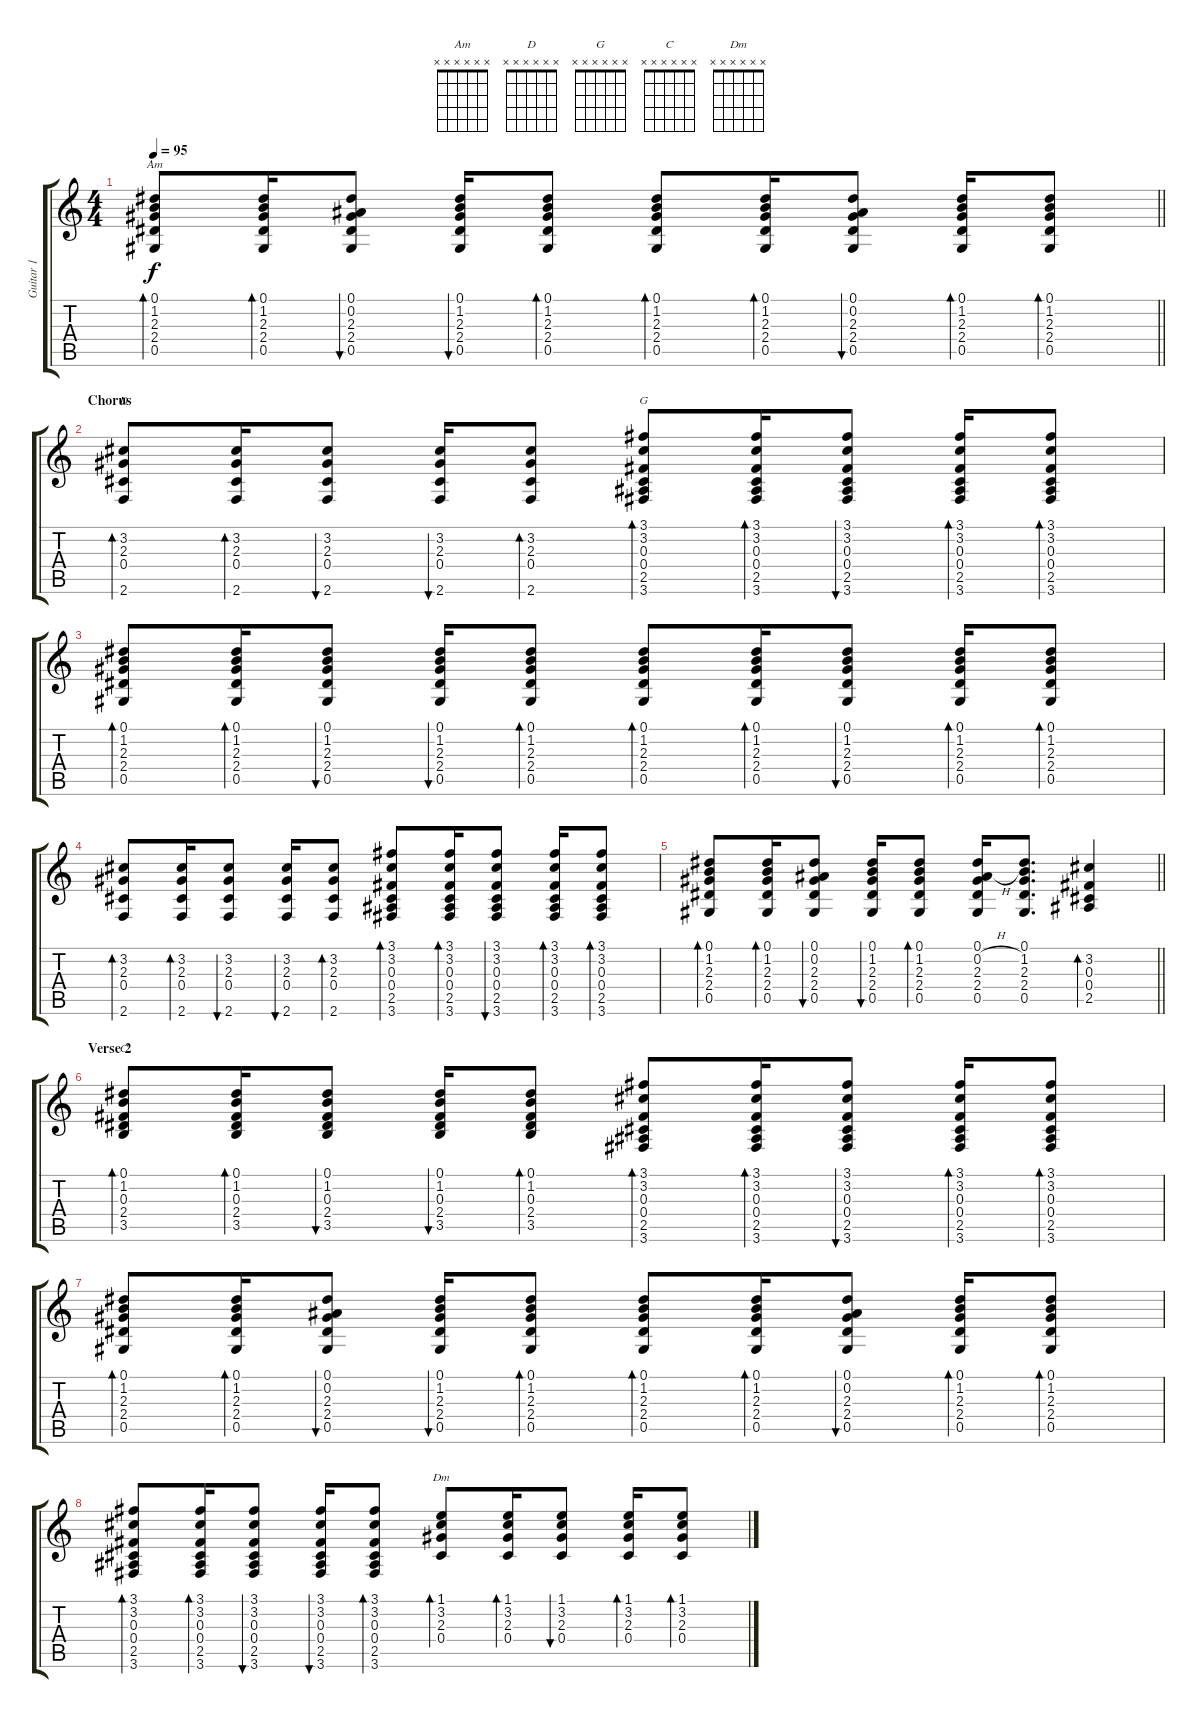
\track ("Guitar 1" "Guitar 1") {instrument acousticguitarsteel}
\staff {score tabs}
\tuning (Eb4 Bb3 Gb3 Db3 Ab2 Eb2) {hide}
\chord ("Am" x x x x x x)
\chord ("D" x x x x x x)
\chord ("G" x x x x x x)
\chord ("C" x x x x x x)
\chord ("Dm" x x x x x x)
\ts (4 4)
\tempo 95
\clef g2
\barLineRight lightlight
\ks c
(0.1 1.2 2.3 2.4 0.5).8{bd 30 ch "Am" dy f} (0.1 1.2 2.3 2.4 0.5).16{bd 30} (0.1 0.2 2.3 2.4 0.5).8{bu 30} (0.1 1.2 2.3 2.4 0.5).16{bu 30} (0.1 1.2 2.3 2.4 0.5).8{bd 30} (0.1 1.2 2.3 2.4 0.5).8{bd 30} (0.1 1.2 2.3 2.4 0.5).16{bd 30} (0.1 0.2 2.3 2.4 0.5).8{bu 30} (0.1 1.2 2.3 2.4 0.5).16{bd 30} (0.1 1.2 2.3 2.4 0.5).8{bd 30} |
\section ("" "Chorus")
(3.2 2.3 0.4 2.6).8{bd 30 ch "D"} (3.2 2.3 0.4 2.6).16{bd 30} (3.2 2.3 0.4 2.6).8{bu 30} (3.2 2.3 0.4 2.6).16{bu 30} (3.2 2.3 0.4 2.6).8{bd 30} (3.1 3.2 0.3 0.4 2.5 3.6).8{bd 30 ch "G"} (3.1 3.2 0.3 0.4 2.5 3.6).16{bd 30} (3.1 3.2 0.3 0.4 2.5 3.6).8{bu 30} (3.1 3.2 0.3 0.4 2.5 3.6).16{bd 30} (3.1 3.2 0.3 0.4 2.5 3.6).8{bd 30} |
(0.1 1.2 2.3 2.4 0.5).8{bd 30} (0.1 1.2 2.3 2.4 0.5).16{bd 30} (0.1 1.2 2.3 2.4 0.5).8{bu 30} (0.1 1.2 2.3 2.4 0.5).16{bu 30} (0.1 1.2 2.3 2.4 0.5).8{bd 30} (0.1 1.2 2.3 2.4 0.5).8{bd 30} (0.1 1.2 2.3 2.4 0.5).16{bd 30} (0.1 1.2 2.3 2.4 0.5).8{bu 30} (0.1 1.2 2.3 2.4 0.5).16{bd 30} (0.1 1.2 2.3 2.4 0.5).8{bd 30} |
(3.2 2.3 0.4 2.6).8{bd 30} (3.2 2.3 0.4 2.6).16{bd 30} (3.2 2.3 0.4 2.6).8{bu 30} (3.2 2.3 0.4 2.6).16{bu 30} (3.2 2.3 0.4 2.6).8{bd 30} (3.1 3.2 0.3 0.4 2.5 3.6).8{bd 30} (3.1 3.2 0.3 0.4 2.5 3.6).16{bd 30} (3.1 3.2 0.3 0.4 2.5 3.6).8{bu 30} (3.1 3.2 0.3 0.4 2.5 3.6).16{bd 30} (3.1 3.2 0.3 0.4 2.5 3.6).8{bd 30} |
\barLineRight lightlight
(0.1 1.2 2.3 2.4 0.5).8{bd 30} (0.1 1.2 2.3 2.4 0.5).16{bd 30} (0.1 0.2 2.3 2.4 0.5).8{bu 30} (0.1 1.2 2.3 2.4 0.5).16{bu 30} (0.1 1.2 2.3 2.4 0.5).8{bd 30} (0.1 0.2{h} 2.3 2.4 0.5).16 (0.1 1.2 2.3 2.4 0.5).8{d} (3.2 0.3 0.4 2.5).4{bd 30} |
\section ("" "Verse 2")
(0.1 1.2 0.3 2.4 3.5).8{bd 30 ch "C"} (0.1 1.2 0.3 2.4 3.5).16{bd 30} (0.1 1.2 0.3 2.4 3.5).8{bu 30} (0.1 1.2 0.3 2.4 3.5).16{bu 30} (0.1 1.2 0.3 2.4 3.5).8{bd 30} (3.1 3.2 0.3 0.4 2.5 3.6).8{bd 30} (3.1 3.2 0.3 0.4 2.5 3.6).16{bd 30} (3.1 3.2 0.3 0.4 2.5 3.6).8{bu 30} (3.1 3.2 0.3 0.4 2.5 3.6).16{bd 30} (3.1 3.2 0.3 0.4 2.5 3.6).8{bd 30} |
(0.1 1.2 2.3 2.4 0.5).8{bd 30} (0.1 1.2 2.3 2.4 0.5).16{bd 30} (0.1 0.2 2.3 2.4 0.5).8{bu 30} (0.1 1.2 2.3 2.4 0.5).16{bu 30} (0.1 1.2 2.3 2.4 0.5).8{bd 30} (0.1 1.2 2.3 2.4 0.5).8{bd 30} (0.1 1.2 2.3 2.4 0.5).16{bd 30} (0.1 0.2 2.3 2.4 0.5).8{bu 30} (0.1 1.2 2.3 2.4 0.5).16{bd 30} (0.1 1.2 2.3 2.4 0.5).8{bd 30} |
(3.1 3.2 0.3 0.4 2.5 3.6).8{bd 30} (3.1 3.2 0.3 0.4 2.5 3.6).16{bd 30} (3.1 3.2 0.3 0.4 2.5 3.6).8{bu 30} (3.1 3.2 0.3 0.4 2.5 3.6).16{bu 30} (3.1 3.2 0.3 0.4 2.5 3.6).8{bd 30} (1.1 3.2 2.3 0.4).8{bd 30 ch "Dm"} (1.1 3.2 2.3 0.4).16{bd 30} (1.1 3.2 2.3 0.4).8{bu 30} (1.1 3.2 2.3 0.4).16{bd 30} (1.1 3.2 2.3 0.4).8{bd 30}
